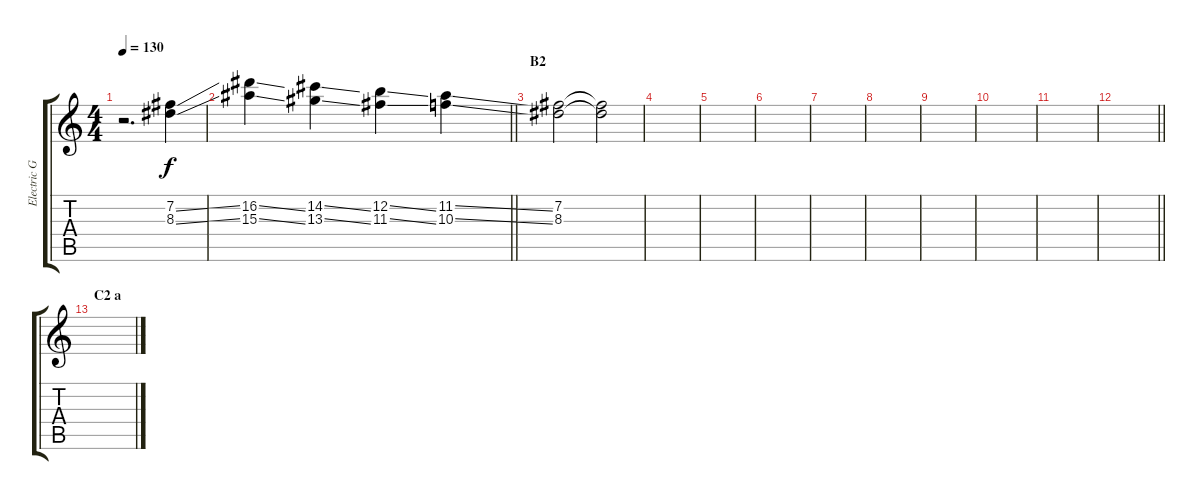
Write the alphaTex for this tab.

\track ("Electric Guitar (Solo)" "Electric G") {instrument overdrivenguitar}
\staff {score tabs}
\tuning (E4 B3 G3 D3 A2 E2) {hide}
\ts (4 4)
\tempo 130
\clef g2
\ks c
r.2{d dy f volume 14 instrument overdrivenguitar} (7.2{ss} 8.3{ss}).4 |
\barLineRight lightlight
(16.2{ss} 15.3{ss}).4 (14.2{ss} 13.3{ss}).4 (12.2{ss} 11.3{ss}).4 (11.2{ss} 10.3{ss}).4 |
\section ("" "B2")
(7.2 8.3).2 (7.2{t} 8.3{t}).2{volume 7} |
|
|
|
|
|
|
|
|
\barLineRight lightlight
|
\section ("" "C2 a")
